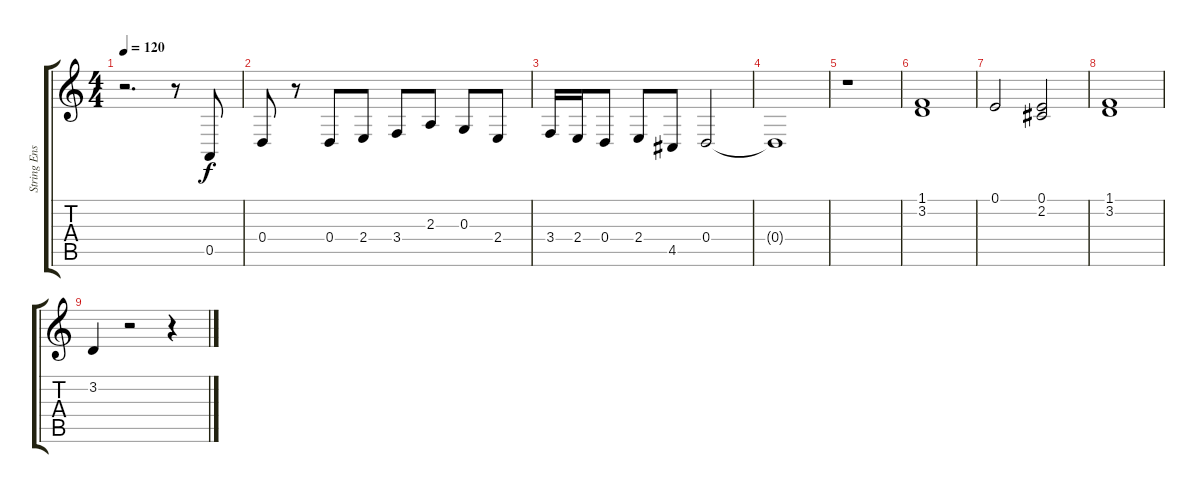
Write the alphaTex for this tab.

\track ("String Ensemble 1" "String Ens") {instrument stringensemble2}
\staff {score tabs}
\tuning (E4 B3 G3 D3 A2 E2) {hide}
\ts (4 4)
\tempo 120
\clef g2
\ks c
r.2{d dy f instrument stringensemble2} r.8 0.5.8 |
0.4.8 r.8 0.4.8 2.4.8 3.4.8 2.3.8 0.3.8 2.4.8 |
3.4.16 2.4.16 0.4.8 2.4.8 4.5.8 0.4.2 |
0.4{t}.1 |
r.1 |
(1.1 3.2).1 |
0.1.2 (0.1 2.2).2 |
(1.1 3.2).1 |
3.2.4 r.2 r.4
